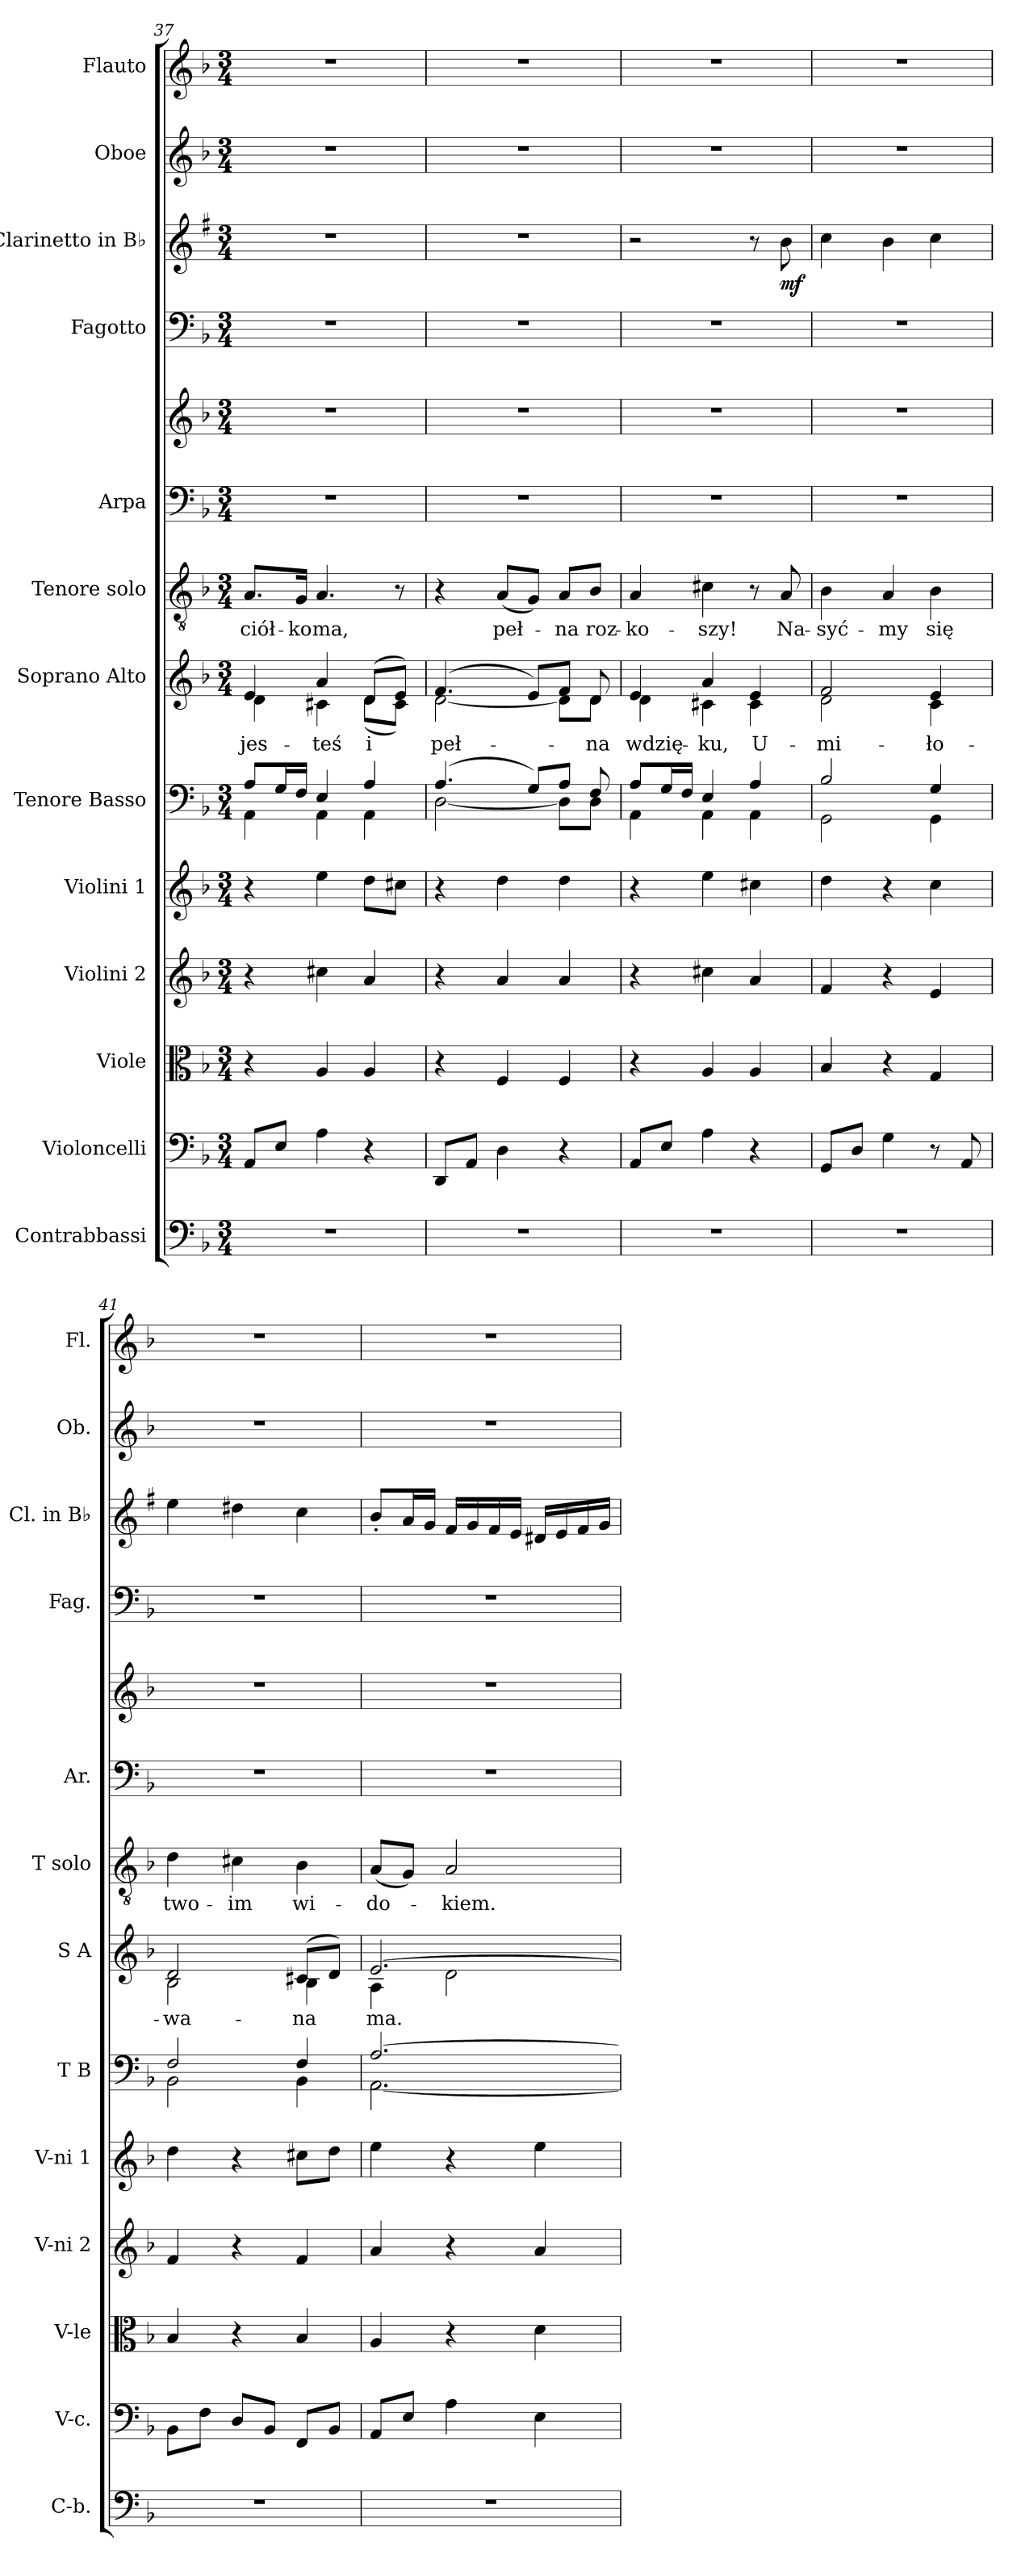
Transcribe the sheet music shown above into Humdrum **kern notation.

**kern	**kern	**kern	**kern	**kern	**kern	**kern	**text	**kern	**text	**kern	**kern	**kern	**kern	**dynam	**kern	**kern
*part13	*part12	*part11	*part10	*part9	*part8	*part7	*part7	*part6	*part6	*part5	*part5	*part4	*part3	*part3	*part2	*part1
*staff14	*staff13	*staff12	*staff11	*staff10	*staff9	*staff8	*staff8	*staff7	*staff7	*staff6	*staff5	*staff4	*staff3	*staff3	*staff2	*staff1
*I"Contrabbassi	*I"Violoncelli	*I"Viole	*I"Violini 2	*I"Violini 1	*I"Tenore Basso	*I"Soprano Alto	*	*I"Tenore solo	*	*I"Arpa	*	*I"Fagotto	*I"Clarinetto in B♭	*	*I"Oboe	*I"Flauto
*I'C-b.	*I'V-c.	*I'V-le	*I'V-ni 2	*I'V-ni 1	*I'T B	*I'S A	*	*I'T solo	*	*I'Ar.	*	*I'Fag.	*I'Cl. in B♭	*	*I'Ob.	*I'Fl.
*clefF4	*clefF4	*clefC3	*clefG2	*clefG2	*clefF4	*clefG2	*	*clefGv2	*	*clefF4	*clefG2	*clefF4	*clefG2	*	*clefG2	*clefG2
*	*	*	*	*	*	*	*	*	*	*	*	*	*ITrd1c2	*	*	*
*k[b-]	*k[b-]	*k[b-]	*k[b-]	*k[b-]	*k[b-]	*k[b-]	*	*k[b-]	*	*k[b-]	*k[b-]	*k[b-]	*k[b-]	*	*k[b-]	*k[b-]
*M3/4	*M3/4	*M3/4	*M3/4	*M3/4	*M3/4	*M3/4	*	*M3/4	*	*M3/4	*M3/4	*M3/4	*M3/4	*	*M3/4	*M3/4
=37	=37	=37	=37	=37	=37	=37	=37	=37	=37	=37	=37	=37	=37	=37	=37	=37
*	*	*	*	*	*^	*^	*	*	*	*	*	*	*	*	*	*
2.r	8AAL	4r	4r	4r	8AL	4AA	4e	4d	jes-	8.AL	-ciół-	2.r	2.r	2.r	2.r	.	2.r	2.r
.	8EJ	.	.	.	16GL	.	.	.	.	.	.	.	.	.	.	.	.	.
.	.	.	.	.	16FJJ	.	.	.	.	16GJk	-ko	.	.	.	.	.	.	.
.	4A	4A	4cc#X	4ee	4E	4AA	4a	4c#X	-teś	4.A	ma,	.	.	.	.	.	.	.
.	4r	4A	4a	8ddL	4A	4AA	(8dL	(8dL	i	.	.	.	.	.	.	.	.	.
.	.	.	.	8cc#XJ	.	.	8eJ)	8c#J)	.	8r	.	.	.	.	.	.	.	.
=38	=38	=38	=38	=38	=38	=38	=38	=38	=38	=38	=38	=38	=38	=38	=38	=38	=38	=38
2.r	8DDL	4r	4r	4r	(4.A	[2D	(4.f	[2d	peł-	4r	.	2.r	2.r	2.r	2.r	.	2.r	2.r
.	8AAJ	.	.	.	.	.	.	.	.	.	.	.	.	.	.	.	.	.
.	4D	4F	4a	4dd	.	.	.	.	.	(8AL	peł-	.	.	.	.	.	.	.
.	.	.	.	.	8GL)	.	8eL)	.	.	8GJ)	.	.	.	.	.	.	.	.
.	4r	4F	4a	4dd	8AJ	8DL]	8fJ	8dL]	.	8AL	-na	.	.	.	.	.	.	.
.	.	.	.	.	8F	8DJ	8d	8dJ	-na	8B-J	roz-	.	.	.	.	.	.	.
=39	=39	=39	=39	=39	=39	=39	=39	=39	=39	=39	=39	=39	=39	=39	=39	=39	=39	=39
2.r	8AAL	4r	4r	4r	8AL	4AA	4e	4d	wdzię-	4A	-ko-	2.r	2.r	2.r	2r	.	2.r	2.r
.	8EJ	.	.	.	16GL	.	.	.	.	.	.	.	.	.	.	.	.	.
.	.	.	.	.	16FJJ	.	.	.	.	.	.	.	.	.	.	.	.	.
.	4A	4A	4cc#X	4ee	4E	4AA	4a	4c#X	-ku,	4c#X	-szy!	.	.	.	.	.	.	.
.	4r	4A	4a	4cc#X	4A	4AA	4e	4c#	U-	8r	.	.	.	.	8r	.	.	.
.	.	.	.	.	.	.	.	.	.	8A	Na-	.	.	.	8a	mf	.	.
=40	=40	=40	=40	=40	=40	=40	=40	=40	=40	=40	=40	=40	=40	=40	=40	=40	=40	=40
2.r	8GGL	4B-	4f	4dd	2B-	2GG	2f	2d	-mi-	4B-	-syć-	2.r	2.r	2.r	4b-	.	2.r	2.r
.	8DJ	.	.	.	.	.	.	.	.	.	.	.	.	.	.	.	.	.
.	4G	4r	4r	4r	.	.	.	.	.	4A	-my	.	.	.	4a	.	.	.
.	8r	4G	4e	4cc	4G	4GG	4e	4c	-ło-	4B-	się	.	.	.	4b-	.	.	.
.	8AA	.	.	.	.	.	.	.	.	.	.	.	.	.	.	.	.	.
=41	=41	=41	=41	=41	=41	=41	=41	=41	=41	=41	=41	=41	=41	=41	=41	=41	=41	=41
2.r	8BB-L	4B-	4f	4dd	2F	2BB-	2d	2B-	-wa-	4d	two-	2.r	2.r	2.r	4dd	.	2.r	2.r
.	8FJ	.	.	.	.	.	.	.	.	.	.	.	.	.	.	.	.	.
.	8DL	4r	4r	4r	.	.	.	.	.	4c#X	-im	.	.	.	4cc#X	.	.	.
.	8BB-J	.	.	.	.	.	.	.	.	.	.	.	.	.	.	.	.	.
.	8FFL	4B-	4f	8cc#XL	4F	4BB-	(8c#XL	4B-	-na	4B-	wi-	.	.	.	4b-	.	.	.
.	8BB-J	.	.	8ddJ	.	.	8dJ)	.	.	.	.	.	.	.	.	.	.	.
=42	=42	=42	=42	=42	=42	=42	=42	=42	=42	=42	=42	=42	=42	=42	=42	=42	=42	=42
2.r	8AAL	4A	4a	4ee	[2.A	[2.AA	[2.e	4A	ma.	(8AL	-do-	2.r	2.r	2.r	8a'L	.	2.r	2.r
.	8EJ	.	.	.	.	.	.	.	.	8GJ)	.	.	.	.	16gL	.	.	.
.	.	.	.	.	.	.	.	.	.	.	.	.	.	.	16fJJ	.	.	.
.	4A	4r	4r	4r	.	.	.	2d	.	2A	-kiem.	.	.	.	16eLL	.	.	.
.	.	.	.	.	.	.	.	.	.	.	.	.	.	.	16f	.	.	.
.	.	.	.	.	.	.	.	.	.	.	.	.	.	.	16e	.	.	.
.	.	.	.	.	.	.	.	.	.	.	.	.	.	.	16dJJ	.	.	.
.	4E	4d	4a	4ee	.	.	.	.	.	.	.	.	.	.	16c#XLL	.	.	.
.	.	.	.	.	.	.	.	.	.	.	.	.	.	.	16d	.	.	.
.	.	.	.	.	.	.	.	.	.	.	.	.	.	.	16e	.	.	.
.	.	.	.	.	.	.	.	.	.	.	.	.	.	.	16fJJ	.	.	.
*	*	*	*	*	*v	*v	*	*	*	*	*	*	*	*	*	*	*	*
*	*	*	*	*	*	*v	*v	*	*	*	*	*	*	*	*	*	*
=	=	=	=	=	=	=	=	=	=	=	=	=	=	=	=	=
*-	*-	*-	*-	*-	*-	*-	*-	*-	*-	*-	*-	*-	*-	*-	*-	*-
